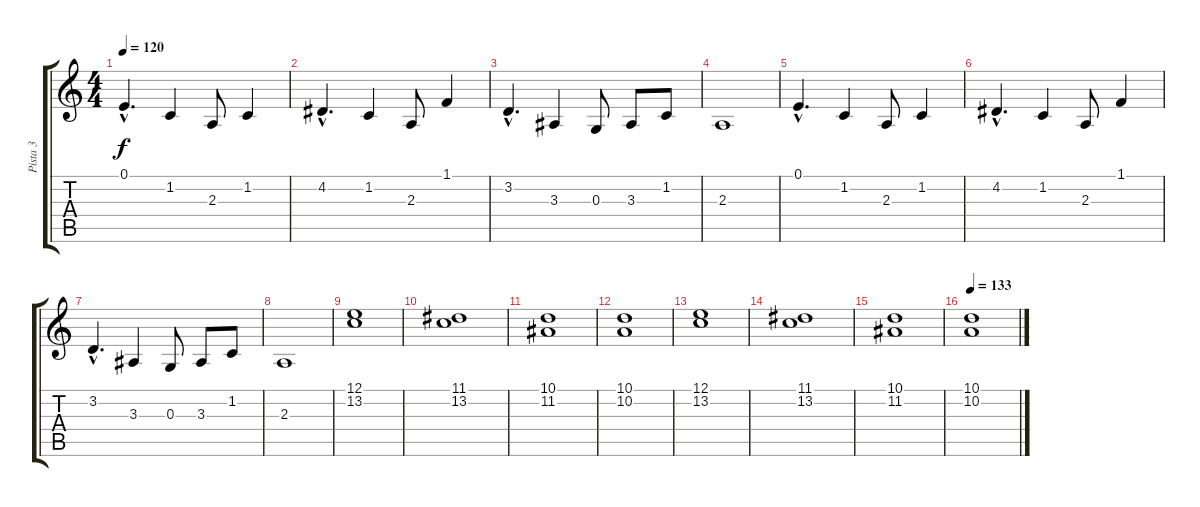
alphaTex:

\track ("Pista 3" "Pista 3") {instrument synthstrings2}
\staff {score tabs}
\tuning (E4 B3 G3 D3 A2 E2) {hide}
\ts (4 4)
\tempo 120
\clef g2
\ks c
0.1{hac}.4{d dy f} 1.2.4 2.3.8 1.2.4 |
4.2{hac}.4{d} 1.2.4 2.3.8 1.1.4 |
3.2{hac}.4{d} 3.3.4 0.3.8 3.3.8 1.2.8 |
2.3.1 |
0.1{hac}.4{d} 1.2.4 2.3.8 1.2.4 |
4.2{hac}.4{d} 1.2.4 2.3.8 1.1.4 |
3.2{hac}.4{d} 3.3.4 0.3.8 3.3.8 1.2.8 |
2.3.1 |
(12.1 13.2).1 |
(11.1 13.2).1 |
(10.1 11.2).1 |
(10.1 10.2).1 |
(12.1 13.2).1 |
(11.1 13.2).1 |
(10.1 11.2).1 |
\tempo 133
(10.1 10.2).1
